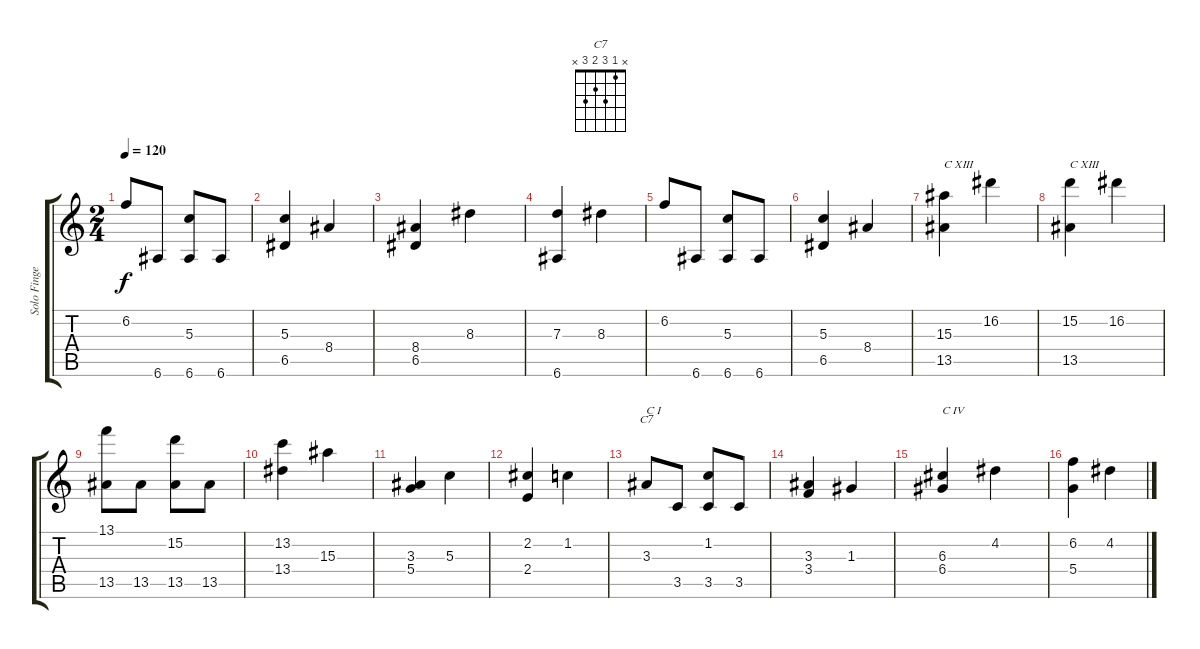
\track ("Solo Fingerstyle Guitar" "Solo Finge") {instrument acousticguitarnylon}
\staff {score tabs}
\tuning (E4 B3 G3 D3 A2 E2) {hide}
\chord ("C7" x 1 3 2 3 x)
\ts (2 4)
\tempo 120
\clef g2
\ks c
6.2.8{dy f} 6.6.8 (5.3 6.6).8 6.6.8 |
(5.3 6.5).4 8.4.4 |
(8.4 6.5).4 8.3.4 |
(7.3 6.6).4 8.3.4 |
6.2.8 6.6.8 (5.3 6.6).8 6.6.8 |
(5.3 6.5).4 8.4.4 |
(15.3 13.5).4{txt "C XIII"} 16.2.4 |
(15.2 13.5).4{txt "C XIII"} 16.2.4 |
(13.1 13.5).8 13.5.8 (15.2 13.5).8 13.5.8 |
(13.2 13.4).4 15.3.4 |
(3.3 5.4).4 5.3.4 |
(2.2 2.4).4 1.2.4 |
3.3.8{ch "C7" txt "C I"} 3.5.8 (1.2 3.5).8 3.5.8 |
(3.3 3.4).4 1.3.4 |
(6.3 6.4).4{txt "C IV"} 4.2.4 |
(6.2 5.4).4 4.2.4
